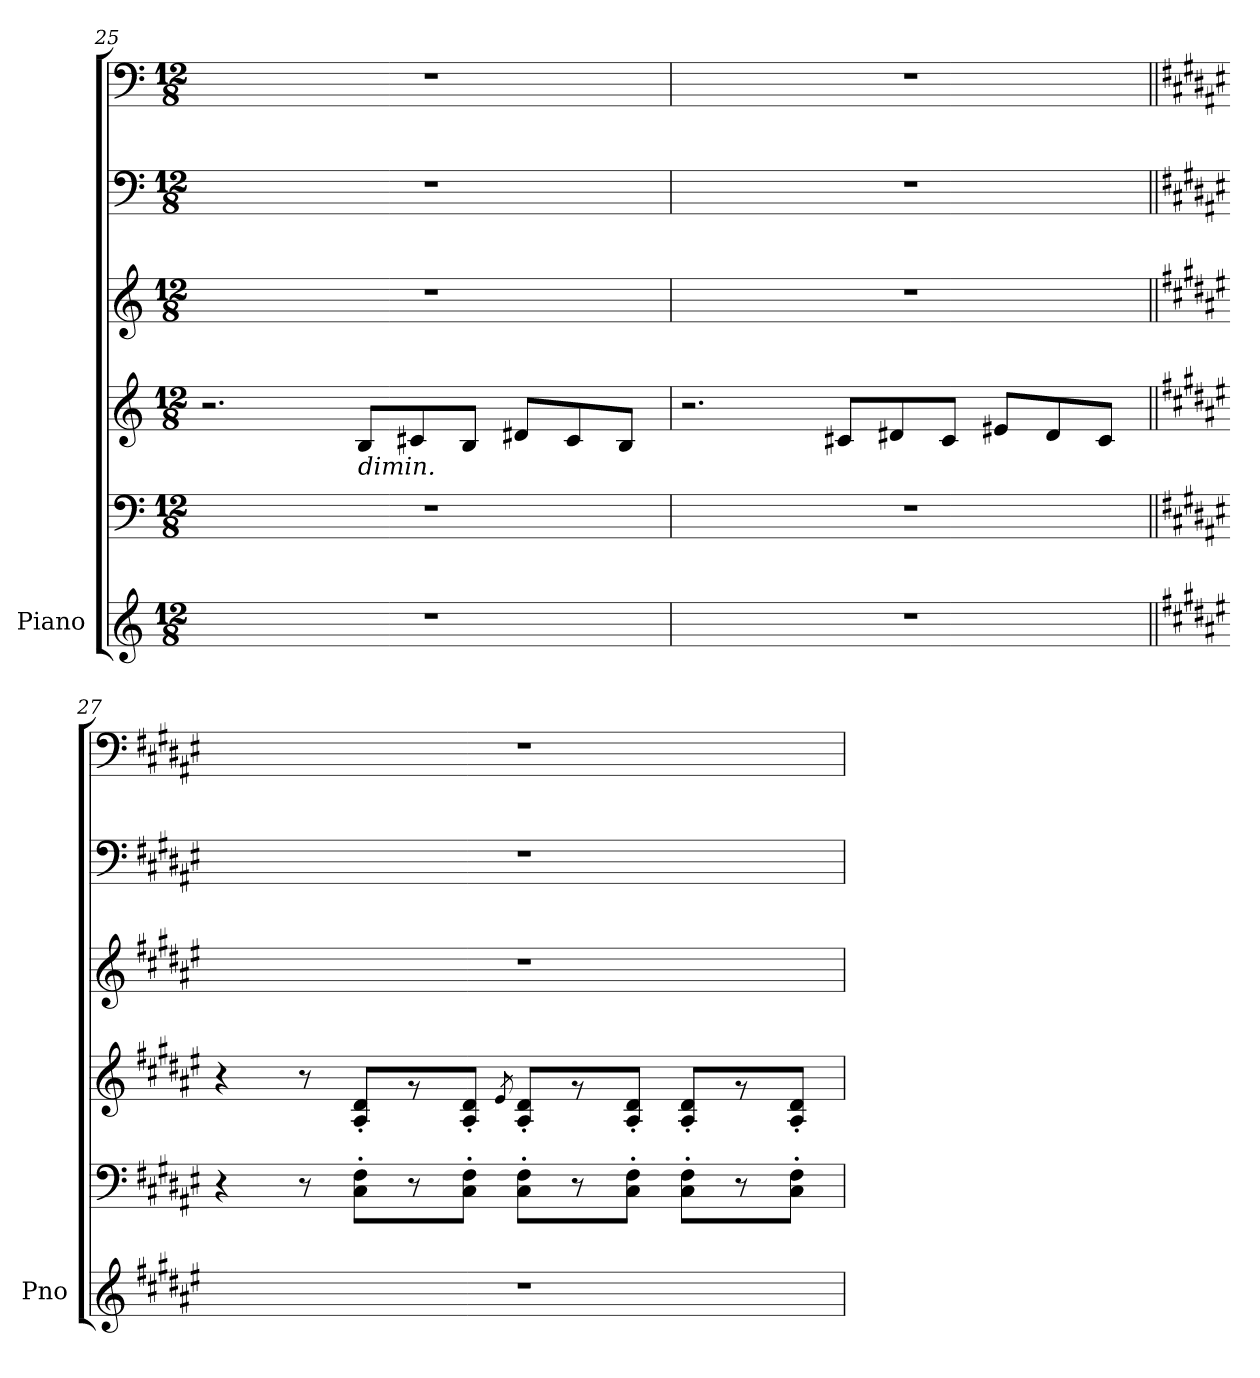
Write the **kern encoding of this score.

**kern	**kern	**kern	**kern	**kern	**kern	**dynam
*part1	*part1	*part1	*part1	*part1	*part1	*part1
*staff6	*staff5	*staff4	*staff3	*staff2	*staff1	*staff1/2/3/4/5/6
*I"Piano	*	*	*	*	*	*
*I'Pno	*	*	*	*	*	*
*clefG2	*clefF4	*clefG2	*clefG2	*clefF4	*clefF4	*
*k[]	*k[]	*k[]	*k[]	*k[]	*k[]	*
*M12/8	*M12/8	*M12/8	*M12/8	*M12/8	*M12/8	*
*MM180	*MM180	*MM180	*MM180	*MM180	*MM180	*
=25	=25	=25	=25	=25	=25	=25
1.r	1.r	2.r	1.r	1.r	1.r	.
*	*	*	*	*	*MM200	*
!	!	!LO:TX:b:i:t=dimin.	!	!	!	!
.	.	8B/L	.	.	.	.
.	.	8c#X/	.	.	.	.
.	.	8B/J	.	.	.	.
*	*	*	*	*	*MM170	*
.	.	8d#X/L	.	.	.	.
*	*	*	*	*	*MM160	*
.	.	8c#/	.	.	.	.
*	*	*	*	*	*MM150	*
.	.	8B/J	.	.	.	.
!!LO:LB:g=z
=26	=26	=26	=26	=26	=26	=26
1.r	1.r	2.r	1.r	1.r	1.r	.
*	*	*	*	*	*MM160	*
.	.	8c#X/L	.	.	.	.
.	.	8d#X/	.	.	.	.
.	.	8c#/J	.	.	.	.
*	*	*	*	*	*MM140	*
.	.	8e#X/L	.	.	.	.
*	*	*	*	*	*MM120	*
.	.	8d#/	.	.	.	.
*	*	*	*	*	*MM90	*
.	.	8c#/J	.	.	.	.
=27||	=27||	=27||	=27||	=27||	=27||	=27||
*k[f#c#g#d#a#e#]	*k[f#c#g#d#a#e#]	*k[f#c#g#d#a#e#]	*k[f#c#g#d#a#e#]	*k[f#c#g#d#a#e#]	*k[f#c#g#d#a#e#]	*
1.r	4r	4r	1.r	1.r	1.r	.
.	8r	8r	.	.	.	.
*	*	*	*	*	*MM220	*
!	!	!	!	!	!	!LO:DY:b=4
!	!	!	!	!	!	!LO:DY:n=1:b=4
.	8C#\' 8F#\'L	8A#/' 8d#/'L	.	.	.	p other-dynamics
.	8r	8rg	.	.	.	.
.	8C#\' 8F#\'J	8A#/' 8d#/'J	.	.	.	.
.	.	8qe#/	.	.	.	.
.	8C#\' 8F#\'L	8A#/' 8d#/'L	.	.	.	.
.	8r	8rg	.	.	.	.
.	8C#\' 8F#\'J	8A#/' 8d#/'J	.	.	.	.
.	8C#\' 8F#\'L	8A#/' 8d#/'L	.	.	.	.
.	8r	8rg	.	.	.	.
.	8C#\' 8F#\'J	8A#/' 8d#/'J	.	.	.	.
=	=	=	=	=	=	=
*-	*-	*-	*-	*-	*-	*-
